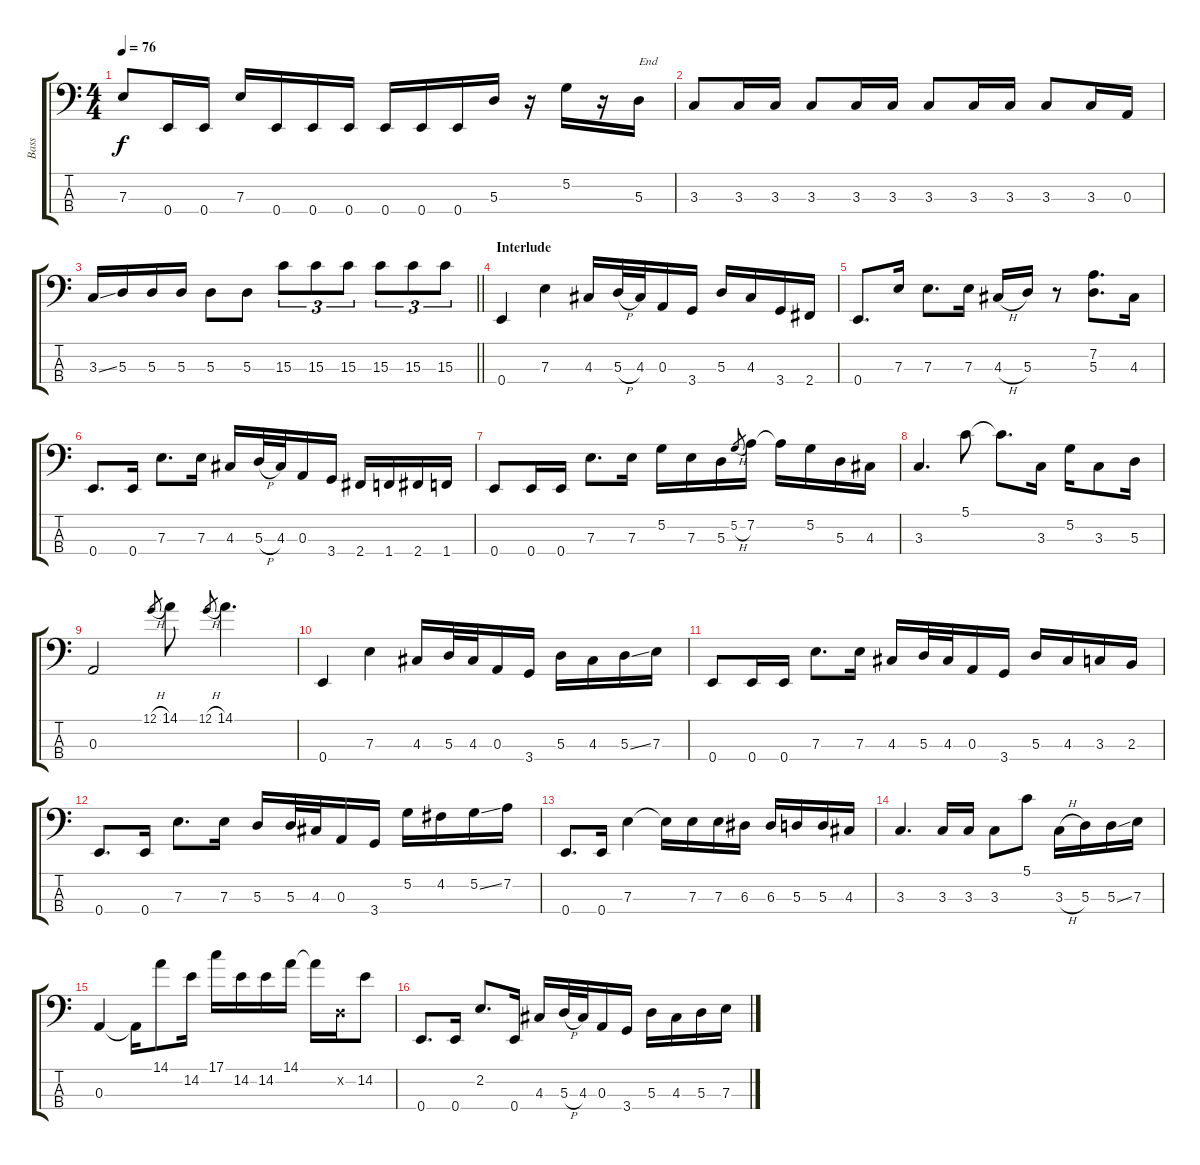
\track ("Bass" "Bass") {instrument electricbassfinger}
\staff {score tabs}
\tuning (G2 D2 A1 E1) {hide}
\ts (4 4)
\tempo 76
\clef f4
\ks c
7.3.8{dy f} 0.4.16 0.4.16 7.3.16 0.4.16 0.4.16 0.4.16 0.4.16 0.4.16 0.4.16 5.3.16 r.16 5.2.16 r.16 5.3.16{txt "End"} |
3.3.8 3.3.16 3.3.16 3.3.8 3.3.16 3.3.16 3.3.8 3.3.16 3.3.16 3.3.8 3.3.16 0.3.16 |
\barLineRight lightlight
3.3{ss}.16 5.3.16 5.3.16 5.3.16 5.3.8 5.3.8 15.3.8{tu (3 2)} 15.3.8{tu (3 2)} 15.3.8{tu (3 2)} 15.3.8{tu (3 2)} 15.3.8{tu (3 2)} 15.3.8{tu (3 2)} |
\section ("" "Interlude")
0.4.4 7.3.4 4.3.16 5.3{h}.32 4.3.32 0.3.16 3.4.16 5.3.16 4.3.16 3.4.16 2.4.16 |
0.4.8{d} 7.3.16 7.3.8{d} 7.3.16 4.3{h}.16 5.3.16 r.8 (7.2 5.3).8{d} 4.3.16 |
0.4.8{d} 0.4.16 7.3.8{d} 7.3.16 4.3.16 5.3{h}.32 4.3.32 0.3.16 3.4.16 2.4.16 1.4.16 2.4.16 1.4.16 |
0.4.8 0.4.16 0.4.16 7.3.8{d} 7.3.16 5.2.16 7.3.16 5.3.16 5.2{h}.8{gr} 7.2.16 7.2{t}.16 5.2.16 5.3.16 4.3.16 |
3.3.4{d} 5.1.8 5.1{t}.8{d} 3.3.16 5.2.16 3.3.8 5.3.16 |
0.3.2 12.1{h}.8{gr} 14.1.8 12.1{h}.8{gr} 14.1.4{d} |
0.4.4 7.3.4 4.3.16 5.3.32 4.3.32 0.3.16 3.4.16 5.3.16 4.3.16 5.3{ss}.16 7.3.16 |
0.4.8 0.4.16 0.4.16 7.3.8{d} 7.3.16 4.3.16 5.3.32 4.3.32 0.3.16 3.4.16 5.3.16 4.3.16 3.3.16 2.3.16 |
0.4.8{d} 0.4.16 7.3.8{d} 7.3.16 5.3.16 5.3.32 4.3.32 0.3.16 3.4.16 5.2.16 4.2.16 5.2{ss}.16 7.2.16 |
0.4.8{d} 0.4.16 7.3.4 7.3{t}.16 7.3.16 7.3.16 6.3.16 6.3.16 5.3.16 5.3.16 4.3.16 |
3.3.4{d} 3.3.16 3.3.16 3.3.8 5.1.8 3.3{h}.16 5.3.16 5.3{ss}.16 7.3.16 |
0.3.4 0.3{t}.16 14.1.8 14.2.16 17.1.16 14.2.16 14.2.16 14.1.16 14.1{t}.16 0.2{x}.16 14.2.8 |
0.4.8{d} 0.4.16 2.2.8{d} 0.4.16 4.3.16 5.3{h}.32 4.3.32 0.3.16 3.4.16 5.3.16 4.3.16 5.3.16 7.3.16
